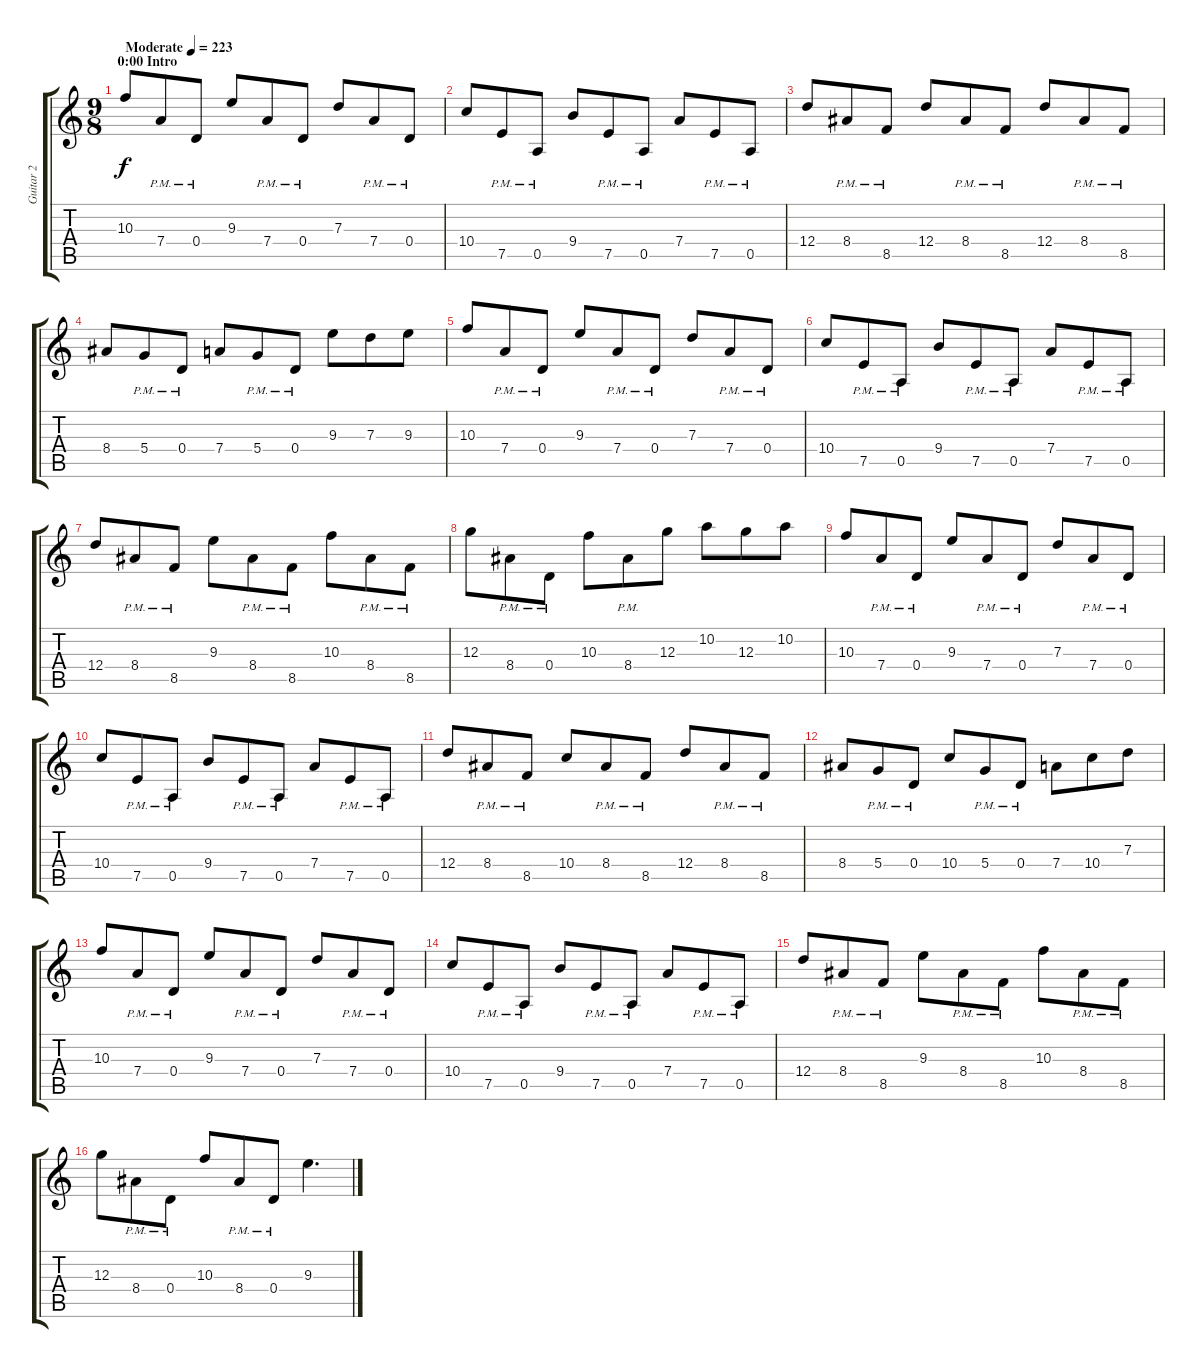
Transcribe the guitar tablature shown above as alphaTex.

\track ("Guitar 2" "Guitar 2") {instrument distortionguitar}
\staff {score tabs}
\tuning (E4 B3 G3 D3 A2 E2) {hide}
\ts (9 8)
\section ("" "0:00 Intro")
\tempo (223 "Moderate")
\clef g2
\ks c
10.3.8{dy f instrument distortionguitar} 7.4{pm}.8 0.4{pm}.8 9.3.8 7.4{pm}.8 0.4{pm}.8 7.3.8 7.4{pm}.8 0.4{pm}.8 |
10.4.8 7.5{pm}.8 0.5{pm}.8 9.4.8 7.5{pm}.8 0.5{pm}.8 7.4.8 7.5{pm}.8 0.5{pm}.8 |
12.4.8 8.4{pm}.8 8.5{pm}.8 12.4.8 8.4{pm}.8 8.5{pm}.8 12.4.8 8.4{pm}.8 8.5{pm}.8 |
8.4.8 5.4{pm}.8 0.4{pm}.8 7.4.8 5.4{pm}.8 0.4{pm}.8 9.3.8 7.3.8 9.3.8 |
10.3.8 7.4{pm}.8 0.4{pm}.8 9.3.8 7.4{pm}.8 0.4{pm}.8 7.3.8 7.4{pm}.8 0.4{pm}.8 |
10.4.8 7.5{pm}.8 0.5{pm}.8 9.4.8 7.5{pm}.8 0.5{pm}.8 7.4.8 7.5{pm}.8 0.5{pm}.8 |
12.4.8 8.4{pm}.8 8.5{pm}.8 9.3.8 8.4{pm}.8 8.5{pm}.8 10.3.8 8.4{pm}.8 8.5{pm}.8 |
12.3.8 8.4{pm}.8 0.4{pm}.8 10.3.8 8.4{pm}.8 12.3.8 10.2.8 12.3.8 10.2.8 |
10.3.8 7.4{pm}.8 0.4{pm}.8 9.3.8 7.4{pm}.8 0.4{pm}.8 7.3.8 7.4{pm}.8 0.4{pm}.8 |
10.4.8 7.5{pm}.8 0.5{pm}.8 9.4.8 7.5{pm}.8 0.5{pm}.8 7.4.8 7.5{pm}.8 0.5{pm}.8 |
12.4.8 8.4{pm}.8 8.5{pm}.8 10.4.8 8.4{pm}.8 8.5{pm}.8 12.4.8 8.4{pm}.8 8.5{pm}.8 |
8.4.8 5.4{pm}.8 0.4{pm}.8 10.4.8 5.4{pm}.8 0.4{pm}.8 7.4.8 10.4.8 7.3.8 |
10.3.8 7.4{pm}.8 0.4{pm}.8 9.3.8 7.4{pm}.8 0.4{pm}.8 7.3.8 7.4{pm}.8 0.4{pm}.8 |
10.4.8 7.5{pm}.8 0.5{pm}.8 9.4.8 7.5{pm}.8 0.5{pm}.8 7.4.8 7.5{pm}.8 0.5{pm}.8 |
12.4.8 8.4{pm}.8 8.5{pm}.8 9.3.8 8.4{pm}.8 8.5{pm}.8 10.3.8 8.4{pm}.8 8.5{pm}.8 |
12.3.8 8.4{pm}.8 0.4{pm}.8 10.3.8 8.4{pm}.8 0.4{pm}.8 9.3.4{d}
